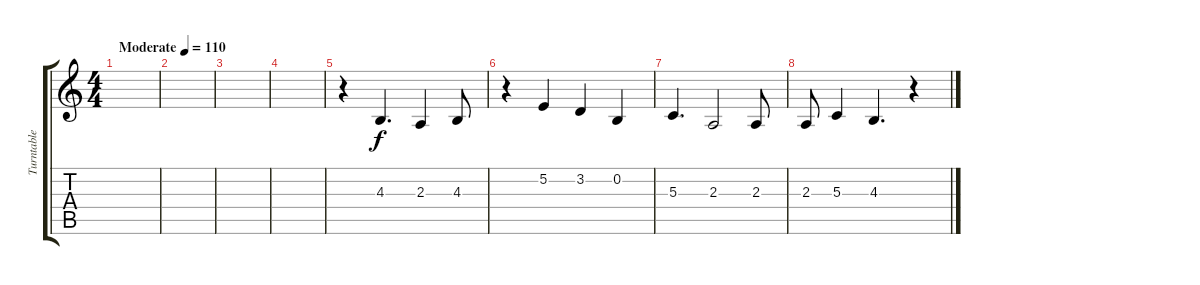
\track ("Turntable" "Turntable") {instrument lead8bassandlead}
\staff {score tabs}
\tuning (E4 B3 G3 D3 A2 E2) {hide}
\ts (4 4)
\tempo (110 "Moderate")
\clef g2
\ks c
|
|
|
|
r.4 4.3.4{d} 2.3.4 4.3.8 |
r.4 5.2.4 3.2.4 0.2.4 |
5.3.4{d} 2.3.2 2.3.8 |
2.3.8 5.3.4 4.3.4{d} r.4
